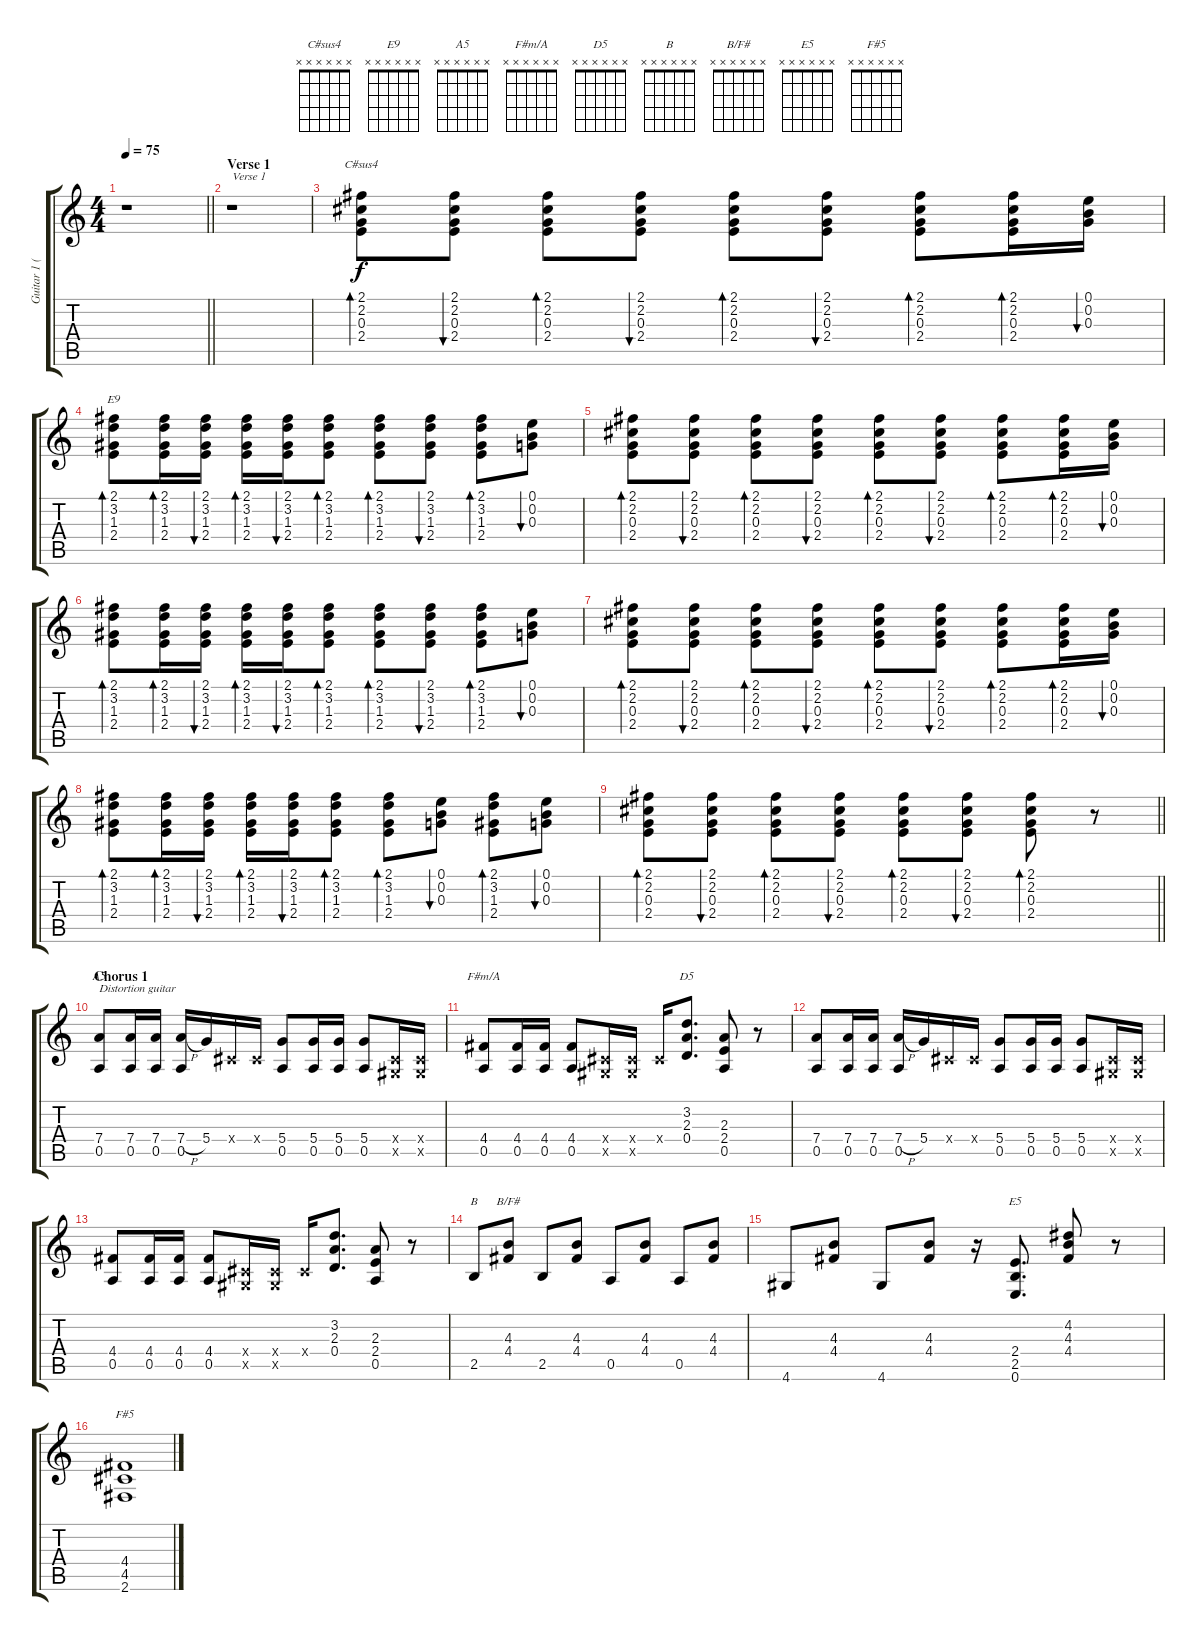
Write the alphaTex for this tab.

\track ("Guitar 1 (Jimmy P.)" "Guitar 1 (") {instrument distortionguitar}
\staff {score tabs}
\tuning (E4 B3 G3 D3 A2 E2) {hide}
\chord ("C#sus4" x x x x x x)
\chord ("E9" x x x x x x)
\chord ("A5" x x x x x x)
\chord ("F#m/A" x x x x x x)
\chord ("D5" x x x x x x)
\chord ("B" x x x x x x)
\chord ("B/F#" x x x x x x)
\chord ("E5" x x x x x x)
\chord ("F#5" x x x x x x)
\ts (4 4)
\tempo 75
\clef g2
\barLineRight lightlight
\ks c
r.1{dy f instrument distortionguitar} |
\section ("" "Verse 1")
r.1{txt "Verse 1"} |
(2.1 2.2 0.3 2.4).8{bd 30 ch "C#sus4" instrument electricguitarjazz} (2.1 2.2 0.3 2.4).8{bu 30} (2.1 2.2 0.3 2.4).8{bd 30} (2.1 2.2 0.3 2.4).8{bu 30} (2.1 2.2 0.3 2.4).8{bd 30} (2.1 2.2 0.3 2.4).8{bu 30} (2.1 2.2 0.3 2.4).8{bd 30} (2.1 2.2 0.3 2.4).16{bd 30} (0.1 0.2 0.3).16{bu 30} |
(2.1 3.2 1.3 2.4).8{bd 30 ch "E9"} (2.1 3.2 1.3 2.4).16{bd 30} (2.1 3.2 1.3 2.4).16{bu 30} (2.1 3.2 1.3 2.4).16{bd 30} (2.1 3.2 1.3 2.4).16{bu 30} (2.1 3.2 1.3 2.4).8{bd 30} (2.1 3.2 1.3 2.4).8{bd 30} (2.1 3.2 1.3 2.4).8{bu 30} (2.1 3.2 1.3 2.4).8{bd 30} (0.1 0.2 0.3).8{bu 30} |
(2.1 2.2 0.3 2.4).8{bd 30} (2.1 2.2 0.3 2.4).8{bu 30} (2.1 2.2 0.3 2.4).8{bd 30} (2.1 2.2 0.3 2.4).8{bu 30} (2.1 2.2 0.3 2.4).8{bd 30} (2.1 2.2 0.3 2.4).8{bu 30} (2.1 2.2 0.3 2.4).8{bd 30} (2.1 2.2 0.3 2.4).16{bd 30} (0.1 0.2 0.3).16{bu 30} |
(2.1 3.2 1.3 2.4).8{bd 30} (2.1 3.2 1.3 2.4).16{bd 30} (2.1 3.2 1.3 2.4).16{bu 30} (2.1 3.2 1.3 2.4).16{bd 30} (2.1 3.2 1.3 2.4).16{bu 30} (2.1 3.2 1.3 2.4).8{bd 30} (2.1 3.2 1.3 2.4).8{bd 30} (2.1 3.2 1.3 2.4).8{bu 30} (2.1 3.2 1.3 2.4).8{bd 30} (0.1 0.2 0.3).8{bu 30} |
(2.1 2.2 0.3 2.4).8{bd 30} (2.1 2.2 0.3 2.4).8{bu 30} (2.1 2.2 0.3 2.4).8{bd 30} (2.1 2.2 0.3 2.4).8{bu 30} (2.1 2.2 0.3 2.4).8{bd 30} (2.1 2.2 0.3 2.4).8{bu 30} (2.1 2.2 0.3 2.4).8{bd 30} (2.1 2.2 0.3 2.4).16{bd 30} (0.1 0.2 0.3).16{bu 30} |
(2.1 3.2 1.3 2.4).8{bd 30} (2.1 3.2 1.3 2.4).16{bd 30} (2.1 3.2 1.3 2.4).16{bu 30} (2.1 3.2 1.3 2.4).16{bd 30} (2.1 3.2 1.3 2.4).16{bu 30} (2.1 3.2 1.3 2.4).8{bd 30} (2.1 3.2 1.3 2.4).8{bd 30} (0.1 0.2 0.3).8{bu 30} (2.1 3.2 1.3 2.4).8{bd 30} (0.1 0.2 0.3).8{bu 30} |
\barLineRight lightlight
(2.1 2.2 0.3 2.4).8{bd 30} (2.1 2.2 0.3 2.4).8{bu 30} (2.1 2.2 0.3 2.4).8{bd 30} (2.1 2.2 0.3 2.4).8{bu 30} (2.1 2.2 0.3 2.4).8{bd 30} (2.1 2.2 0.3 2.4).8{bu 30} (2.1 2.2 0.3 2.4).8{bd 30} r.8 |
\section ("" "Chorus 1")
(7.4 0.5).8{ch "A5" txt "Distortion guitar" volume 16 instrument distortionguitar} (7.4 0.5).16 (7.4 0.5).16 (7.4{h} 0.5).16 5.4.16 -1.4{x}.16 -1.4{x}.16 (5.4 0.5).8 (5.4 0.5).16 (5.4 0.5).16 (5.4 0.5).8 (-1.4{x} -1.5{x}).16 (-1.4{x} -1.5{x}).16 |
(4.4 0.5).8{ch "F#m/A"} (4.4 0.5).16 (4.4 0.5).16 (4.4 0.5).8 (-1.4{x} -1.5{x}).16 (-1.4{x} -1.5{x}).16 -1.4{x}.16 (3.2 2.3 0.4).8{d ch "D5"} (2.3 2.4 0.5).8 r.8 |
(7.4 0.5).8{volume 16 instrument distortionguitar} (7.4 0.5).16 (7.4 0.5).16 (7.4{h} 0.5).16 5.4.16 -1.4{x}.16 -1.4{x}.16 (5.4 0.5).8 (5.4 0.5).16 (5.4 0.5).16 (5.4 0.5).8 (-1.4{x} -1.5{x}).16 (-1.4{x} -1.5{x}).16 |
(4.4 0.5).8 (4.4 0.5).16 (4.4 0.5).16 (4.4 0.5).8 (-1.4{x} -1.5{x}).16 (-1.4{x} -1.5{x}).16 -1.4{x}.16 (3.2 2.3 0.4).8{d} (2.3 2.4 0.5).8 r.8 |
2.5.8{ch "B" volume 14 instrument distortionguitar} (4.3 4.4).8{ch "B/F#"} 2.5.8 (4.3 4.4).8 0.5.8 (4.3 4.4).8 0.5.8 (4.3 4.4).8 |
4.6.8 (4.3 4.4).8 4.6.8 (4.3 4.4).8 r.16 (2.4 2.5 0.6).8{d ch "E5"} (4.2 4.3 4.4).8 r.8 |
(4.4 4.5 2.6).1{ch "F#5" volume 16 instrument distortionguitar}
